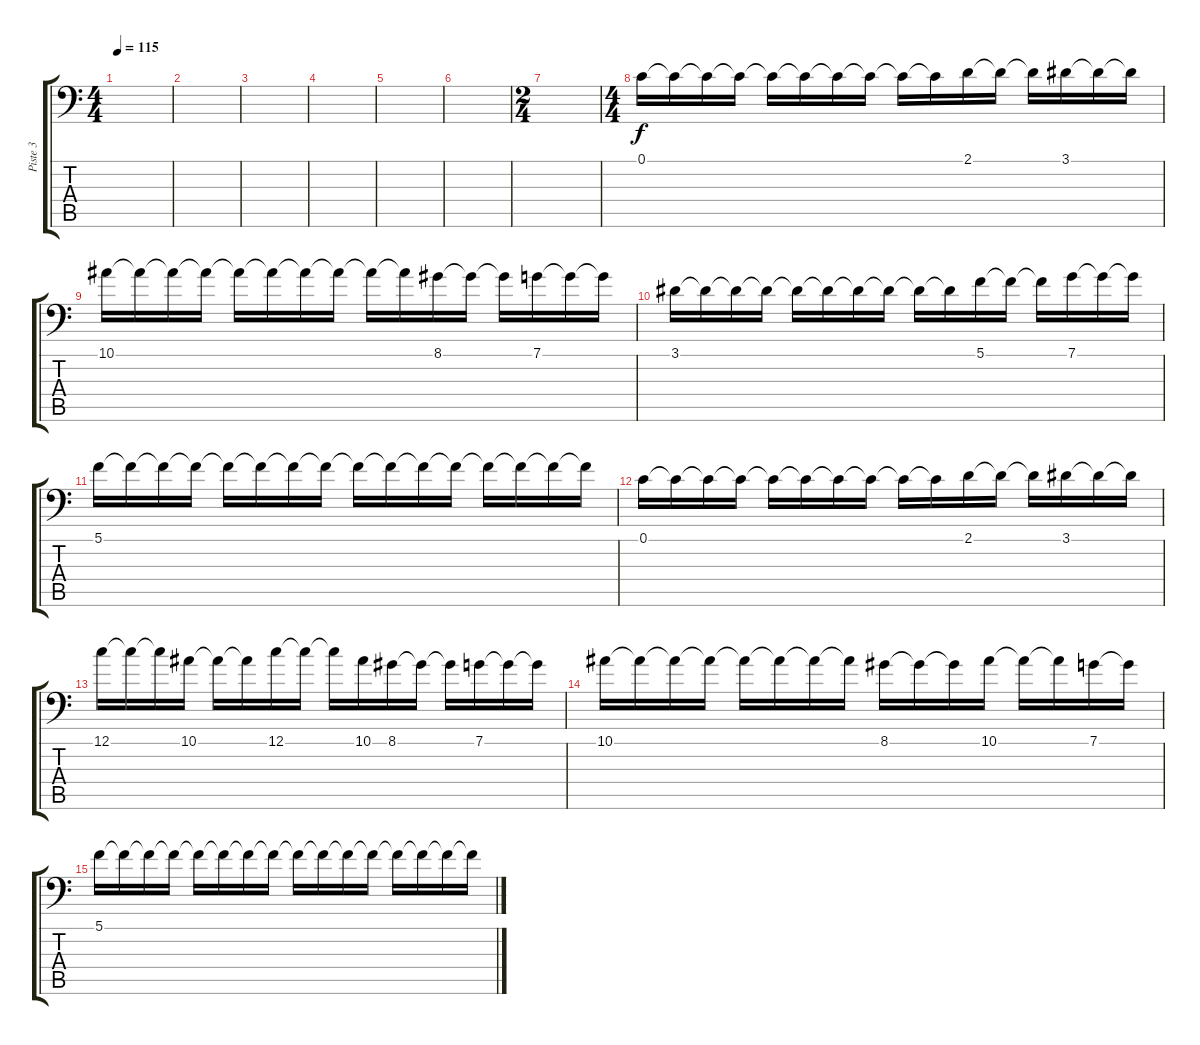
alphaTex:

\track ("Piste 3" "Piste 3") {instrument lead1square}
\staff {score tabs}
\tuning (C4 G3 Eb3 Bb2 F2 Bb1) {hide}
\ts (4 4)
\tempo 115
\clef f4
\ks c
|
|
|
|
|
|
\ts (2 4)
|
\ts (4 4)
0.1.16 0.1{t}.16 0.1{t}.16 0.1{t}.16 0.1{t}.16 0.1{t}.16 0.1{t}.16 0.1{t}.16 0.1{t}.16 0.1{t}.16 2.1.16 2.1{t}.16 2.1{t}.16 3.1.16 3.1{t}.16 3.1{t}.16 |
10.1.16 10.1{t}.16 10.1{t}.16 10.1{t}.16 10.1{t}.16 10.1{t}.16 10.1{t}.16 10.1{t}.16 10.1{t}.16 10.1{t}.16 8.1.16 8.1{t}.16 8.1{t}.16 7.1.16 7.1{t}.16 7.1{t}.16 |
3.1.16 3.1{t}.16 3.1{t}.16 3.1{t}.16 3.1{t}.16 3.1{t}.16 3.1{t}.16 3.1{t}.16 3.1{t}.16 3.1{t}.16 5.1.16 5.1{t}.16 5.1{t}.16 7.1.16 7.1{t}.16 7.1{t}.16 |
5.1.16 5.1{t}.16 5.1{t}.16 5.1{t}.16 5.1{t}.16 5.1{t}.16 5.1{t}.16 5.1{t}.16 5.1{t}.16 5.1{t}.16 5.1{t}.16 5.1{t}.16 5.1{t}.16 5.1{t}.16 5.1{t}.16 5.1{t}.16 |
0.1.16 0.1{t}.16 0.1{t}.16 0.1{t}.16 0.1{t}.16 0.1{t}.16 0.1{t}.16 0.1{t}.16 0.1{t}.16 0.1{t}.16 2.1.16 2.1{t}.16 2.1{t}.16 3.1.16 3.1{t}.16 3.1{t}.16 |
12.1.16 12.1{t}.16 12.1{t}.16 10.1.16 10.1{t}.16 10.1{t}.16 12.1.16 12.1{t}.16 12.1{t}.16 10.1.16 8.1.16 8.1{t}.16 8.1{t}.16 7.1.16 7.1{t}.16 7.1{t}.16 |
10.1.16 10.1{t}.16 10.1{t}.16 10.1{t}.16 10.1{t}.16 10.1{t}.16 10.1{t}.16 10.1{t}.16 8.1.16 8.1{t}.16 8.1{t}.16 10.1.16 10.1{t}.16 10.1{t}.16 7.1.16 7.1{t}.16 |
5.1.16 5.1{t}.16 5.1{t}.16 5.1{t}.16 5.1{t}.16 5.1{t}.16 5.1{t}.16 5.1{t}.16 5.1{t}.16 5.1{t}.16 5.1{t}.16 5.1{t}.16 5.1{t}.16 5.1{t}.16 5.1{t}.16 5.1{t}.16
